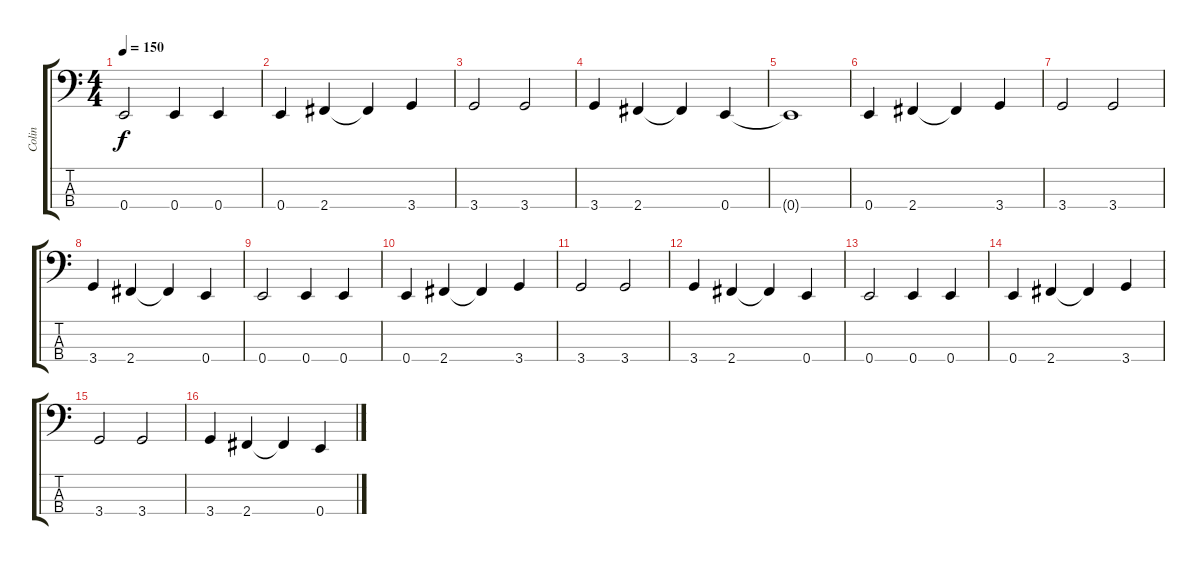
\track ("Colin" "Colin") {instrument electricbassfinger}
\staff {score tabs}
\tuning (G2 D2 A1 E1) {hide}
\ts (4 4)
\tempo 150
\clef f4
\ks c
0.4.2{dy f} 0.4.4 0.4.4 |
0.4.4 2.4.4 2.4{t}.4 3.4.4 |
3.4.2 3.4.2 |
3.4.4 2.4.4 2.4{t}.4 0.4.4 |
0.4{t}.1 |
0.4.4 2.4.4 2.4{t}.4 3.4.4 |
3.4.2 3.4.2 |
3.4.4 2.4.4 2.4{t}.4 0.4.4 |
0.4.2 0.4.4 0.4.4 |
0.4.4 2.4.4 2.4{t}.4 3.4.4 |
3.4.2 3.4.2 |
3.4.4 2.4.4 2.4{t}.4 0.4.4 |
0.4.2 0.4.4 0.4.4 |
0.4.4 2.4.4 2.4{t}.4 3.4.4 |
3.4.2 3.4.2 |
3.4.4 2.4.4 2.4{t}.4 0.4.4
